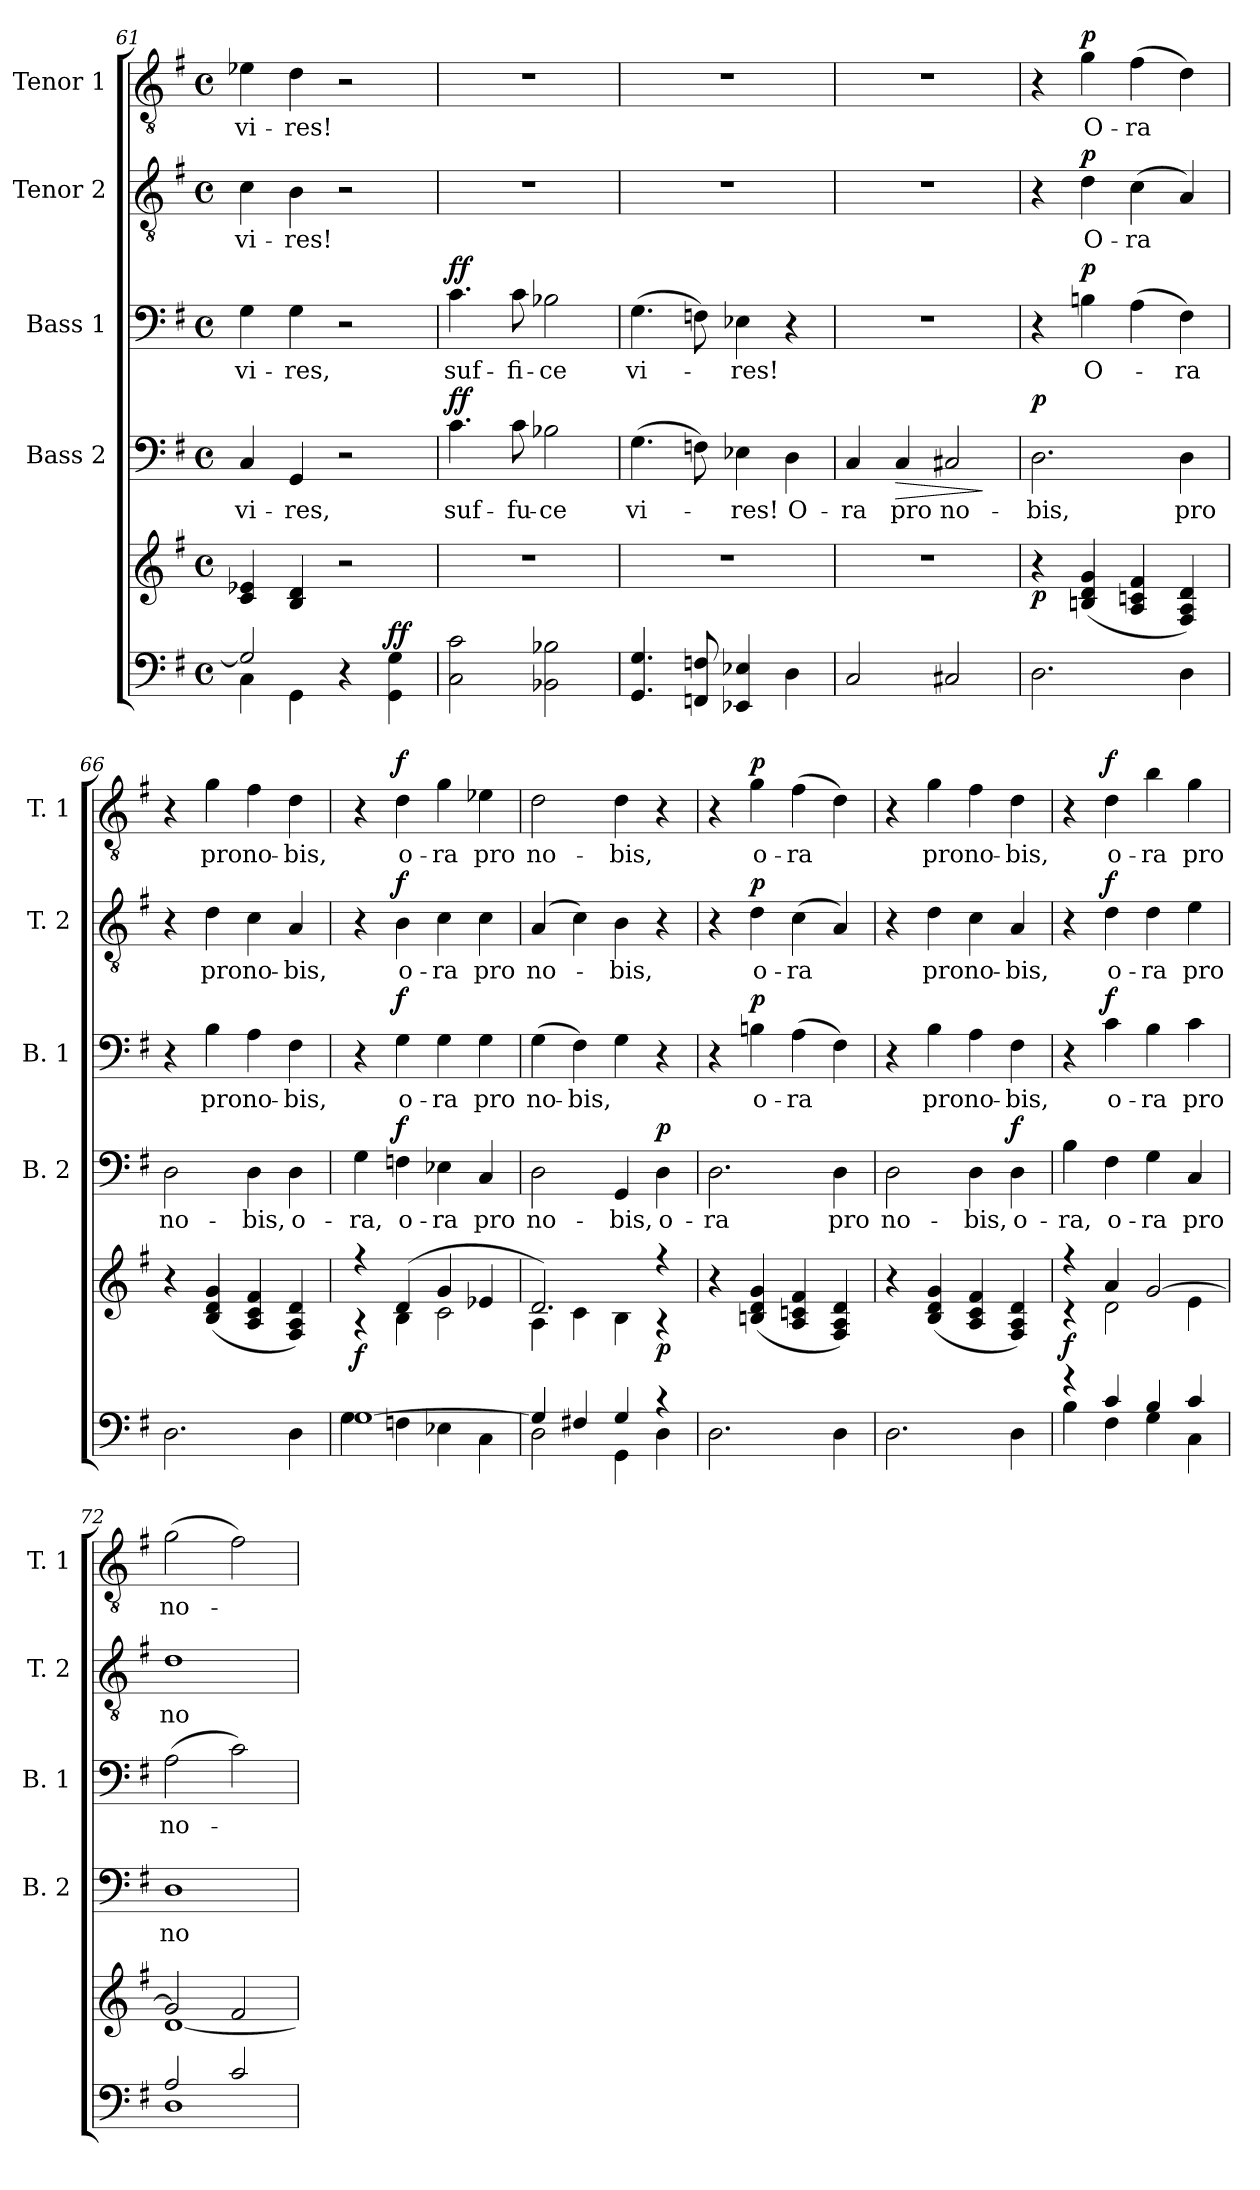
**kern	**kern	**dynam	**kern	**text	**dynam	**kern	**text	**dynam	**kern	**text	**dynam	**kern	**text	**dynam
*part5	*part5	*part5	*part4	*part4	*part4	*part3	*part3	*part3	*part2	*part2	*part2	*part1	*part1	*part1
*staff6	*staff5	*staff5/6	*staff4	*staff4	*staff4	*staff3	*staff3	*staff3	*staff2	*staff2	*staff2	*staff1	*staff1	*staff1
*	*	*	*I"Bass 2	*	*	*I"Bass 1	*	*	*I"Tenor 2	*	*	*I"Tenor 1	*	*
*	*	*	*I'B. 2	*	*	*I'B. 1	*	*	*I'T. 2	*	*	*I'T. 1	*	*
*clefF4	*clefG2	*	*clefF4	*	*	*clefF4	*	*	*clefGv2	*	*	*clefGv2	*	*
*k[f#]	*k[f#]	*	*k[f#]	*	*	*k[f#]	*	*	*k[f#]	*	*	*k[f#]	*	*
*G:	*G:	*	*G:	*	*	*G:	*	*	*G:	*	*	*G:	*	*
*M4/4	*M4/4	*	*M4/4	*	*	*M4/4	*	*	*M4/4	*	*	*M4/4	*	*
*met(c)	*met(c)	*	*met(c)	*	*	*met(c)	*	*	*met(c)	*	*	*met(c)	*	*
=61	=61	=61	=61	=61	=61	=61	=61	=61	=61	=61	=61	=61	=61	=61
*^	*	*	*	*	*	*	*	*	*	*	*	*	*	*
!	!	!	!	!	!LO:LY:b	!	!	!LO:LY:b	!	!	!LO:LY:b	!	!	!LO:LY:b	!
2G/]	4C\	4c/ 4e-X/	.	4C/	vi-	.	4G\	vi-	.	4c\	vi-	.	4e-X\	vi-	.
!	!	!	!	!	!LO:LY:b	!	!	!LO:LY:b	!	!	!LO:LY:b	!	!	!LO:LY:b	!
.	4GG\	4B/ 4d/	.	4GG/	-res,	.	4G\	-res,	.	4B\	-res!	.	4d\	-res!	.
4r	2ryy	2r	.	2r	.	.	2r	.	.	2r	.	.	2r	.	.
!	!	!	!LO:DY:a=2	!	!	!	!	!	!	!	!	!	!	!	!
4GG\ 4G\	.	.	ff	.	.	.	.	.	.	.	.	.	.	.	.
*v	*v	*	*	*	*	*	*	*	*	*	*	*	*	*	*
=62	=62	=62	=62	=62	=62	=62	=62	=62	=62	=62	=62	=62	=62	=62
!	!	!	!	!LO:LY:b	!LO:DY:a	!	!LO:LY:b	!LO:DY:a	!	!	!	!	!	!
2C\ 2c\	1r	.	4.c\	suf-	ff	4.c\	suf-	ff	1r	.	.	1r	.	.
!	!	!	!	!LO:LY:b	!	!	!LO:LY:b	!	!	!	!	!	!	!
.	.	.	8c\	-fu-	.	8c\	-fi-	.	.	.	.	.	.	.
!	!	!	!	!LO:LY:b	!	!	!LO:LY:b	!	!	!	!	!	!	!
2BB-X\ 2B-X\	.	.	2B-X\	-ce	.	2B-X\	-ce	.	.	.	.	.	.	.
=63	=63	=63	=63	=63	=63	=63	=63	=63	=63	=63	=63	=63	=63	=63
!	!	!	!	!LO:LY:b	!	!	!LO:LY:b	!	!	!	!	!	!	!
4.GG/ 4.G/	1r	.	(>4.G\	vi-	.	(>4.G\	vi-	.	1r	.	.	1r	.	.
8FFn/ 8Fn/	.	.	8Fn\)	.	.	8Fn\)	.	.	.	.	.	.	.	.
!	!	!	!	!LO:LY:b	!	!	!LO:LY:b	!	!	!	!	!	!	!
4EE-X/ 4E-X/	.	.	4E-X\	-res!	.	4E-X\	-res!	.	.	.	.	.	.	.
!	!	!	!	!LO:LY:b	!	!	!	!	!	!	!	!	!	!
4D\	.	.	4D\	O-	.	4r	.	.	.	.	.	.	.	.
=64	=64	=64	=64	=64	=64	=64	=64	=64	=64	=64	=64	=64	=64	=64
!	!	!	!	!LO:LY:b	!	!	!	!	!	!	!	!	!	!
2C/	1r	.	4C/	-ra	.	1r	.	.	1r	.	.	1r	.	.
!	!	!	!	!LO:LY:b	!LO:HP:b	!	!	!	!	!	!	!	!	!
.	.	.	4C/	pro	>	.	.	.	.	.	.	.	.	.
!	!	!	!	!LO:LY:b	!	!	!	!	!	!	!	!	!	!
2C#X/	.	.	2C#X/	no-	.	.	.	.	.	.	.	.	.	.
.	.	.	.	.	]	.	.	.	.	.	.	.	.	.
!!LO:PB:g=z
=65	=65	=65	=65	=65	=65	=65	=65	=65	=65	=65	=65	=65	=65	=65
!	!	!LO:DY:b	!	!LO:LY:b	!LO:DY:a	!	!	!	!	!	!	!	!	!
2.D\	4r	p	2.D\	-bis,	p	4r	.	.	4r	.	.	4r	.	.
!	!	!	!	!	!	!	!LO:LY:b	!LO:DY:a	!	!LO:LY:b	!LO:DY:a	!	!LO:LY:b	!LO:DY:a
.	(<4Bn/ 4d/ 4g/	.	.	.	.	4Bn\	O-	p	4d\	O-	p	4g\	O-	p
!	!	!	!	!	!	!	!	!	!	!LO:LY:b	!	!	!LO:LY:b	!
.	4A/ 4cn/ 4f#/	.	.	.	.	(>4A\	.	.	(>4c\	-ra	.	(>4f#\	-ra	.
!	!	!	!	!LO:LY:b	!	!	!LO:LY:b	!	!	!	!	!	!	!
4D\	4F#/ 4A/ 4d/)	.	4D\	pro	.	4F#\)	-ra	.	4A/)	.	.	4d\)	.	.
=66	=66	=66	=66	=66	=66	=66	=66	=66	=66	=66	=66	=66	=66	=66
!	!	!	!	!LO:LY:b	!	!	!	!	!	!	!	!	!	!
2.D\	4r	.	2D\	no-	.	4r	.	.	4r	.	.	4r	.	.
!	!	!	!	!	!	!	!LO:LY:b	!	!	!LO:LY:b	!	!	!LO:LY:b	!
.	(<4B/ 4d/ 4g/	.	.	.	.	4B\	pro	.	4d\	pro	.	4g\	pro	.
!	!	!	!	!LO:LY:b	!	!	!LO:LY:b	!	!	!LO:LY:b	!	!	!LO:LY:b	!
.	4A/ 4c/ 4f#/	.	4D\	-bis,	.	4A\	no-	.	4c\	no-	.	4f#\	no-	.
!	!	!	!	!LO:LY:b	!	!	!LO:LY:b	!	!	!LO:LY:b	!	!	!LO:LY:b	!
4D\	4F#/ 4A/ 4d/)	.	4D\	o-	.	4F#\	-bis,	.	4A/	-bis,	.	4d\	-bis,	.
=67	=67	=67	=67	=67	=67	=67	=67	=67	=67	=67	=67	=67	=67	=67
*^	*^	*	*	*	*	*	*	*	*	*	*	*	*	*
!	!	!	!	!LO:DY:b	!	!LO:LY:b	!	!	!	!	!	!	!	!	!	!
[>1G	4G\	4r	4r	f	4G\	-ra,	.	4r	.	.	4r	.	.	4r	.	.
!	!	!	!	!	!	!LO:LY:b	!LO:DY:a	!	!LO:LY:b	!LO:DY:a	!	!LO:LY:b	!LO:DY:a	!	!LO:LY:b	!LO:DY:a
.	4Fn\	(4d/	4B\	.	4Fn\	o-	f	4G\	o-	f	4B\	o-	f	4d\	o-	f
!	!	!	!	!	!	!LO:LY:b	!	!	!LO:LY:b	!	!	!LO:LY:b	!	!	!LO:LY:b	!
.	4E-X\	4g/	2c\	.	4E-X\	-ra	.	4G\	-ra	.	4c\	-ra	.	4g\	-ra	.
!	!	!	!	!	!	!LO:LY:b	!	!	!LO:LY:b	!	!	!LO:LY:b	!	!	!LO:LY:b	!
.	4C\	4e-X/	.	.	4C/	pro	.	4G\	pro	.	4c\	pro	.	4e-X\	pro	.
=68	=68	=68	=68	=68	=68	=68	=68	=68	=68	=68	=68	=68	=68	=68	=68	=68
!	!	!	!	!	!	!LO:LY:b	!	!	!LO:LY:b	!	!	!LO:LY:b	!	!	!LO:LY:b	!
4G/]	2D\	2.d/)	4A\	.	2D\	no-	.	(>4G\	no-	.	(4A/	no-	.	2d\	no-	.
!	!	!	!	!	!	!	!	!	!LO:LY:b	!	!	!	!	!	!	!
4F#X/	.	.	4c\	.	.	.	.	4F#\)	-bis,	.	4c\)	.	.	.	.	.
!	!	!	!	!	!	!LO:LY:b	!	!	!	!	!	!LO:LY:b	!	!	!LO:LY:b	!
4G/	4GG\	.	4B\	.	4GG/	-bis,	.	4G\	.	.	4B\	-bis,	.	4d\	-bis,	.
!	!	!	!	!LO:DY:b	!	!LO:LY:b	!LO:DY:a	!	!	!	!	!	!	!	!	!
4rB	4D\	4r	4r	p	4D\	o-	p	4r	.	.	4r	.	.	4r	.	.
=69	=69	=69	=69	=69	=69	=69	=69	=69	=69	=69	=69	=69	=69	=69	=69	=69
!	!	!	!	!	!	!LO:LY:b	!	!	!	!	!	!	!	!	!	!
*v	*v	*	*	*	*	*	*	*	*	*	*	*	*	*	*	*
*	*v	*v	*	*	*	*	*	*	*	*	*	*	*	*	*
2.D\	4r	.	2.D\	-ra	.	4r	.	.	4r	.	.	4r	.	.
!	!	!	!	!	!	!	!LO:LY:b	!LO:DY:a	!	!LO:LY:b	!LO:DY:a	!	!LO:LY:b	!LO:DY:a
.	(<4Bn/ 4d/ 4g/	.	.	.	.	4Bn\	o-	p	4d\	o-	p	4g\	o-	p
!	!	!	!	!	!	!	!LO:LY:b	!	!	!LO:LY:b	!	!	!LO:LY:b	!
.	4A/ 4cn/ 4f#/	.	.	.	.	(>4A\	-ra	.	(>4c\	-ra	.	(>4f#\	-ra	.
!	!	!	!	!LO:LY:b	!	!	!	!	!	!	!	!	!	!
4D\	4F#/ 4A/ 4d/)	.	4D\	pro	.	4F#\)	.	.	4A/)	.	.	4d\)	.	.
=70	=70	=70	=70	=70	=70	=70	=70	=70	=70	=70	=70	=70	=70	=70
!	!	!	!	!LO:LY:b	!	!	!	!	!	!	!	!	!	!
2.D\	4r	.	2D\	no-	.	4r	.	.	4r	.	.	4r	.	.
!	!	!	!	!	!	!	!LO:LY:b	!	!	!LO:LY:b	!	!	!LO:LY:b	!
.	(<4B/ 4d/ 4g/	.	.	.	.	4B\	pro	.	4d\	pro	.	4g\	pro	.
!	!	!	!	!LO:LY:b	!	!	!LO:LY:b	!	!	!LO:LY:b	!	!	!LO:LY:b	!
.	4A/ 4c/ 4f#/	.	4D\	-bis,	.	4A\	no-	.	4c\	no-	.	4f#\	no-	.
!	!	!	!	!LO:LY:b	!LO:DY:a	!	!LO:LY:b	!	!	!LO:LY:b	!	!	!LO:LY:b	!
4D\	4F#/ 4A/ 4d/)	.	4D\	o-	f	4F#\	-bis,	.	4A/	-bis,	.	4d\	-bis,	.
=71	=71	=71	=71	=71	=71	=71	=71	=71	=71	=71	=71	=71	=71	=71
*^	*^	*	*	*	*	*	*	*	*	*	*	*	*	*
!	!	!	!	!LO:DY:b	!	!LO:LY:b	!	!	!	!	!	!	!	!	!	!
4rg	4B\	4r	4r	f	4B\	-ra,	.	4r	.	.	4r	.	.	4r	.	.
!	!	!	!	!	!	!LO:LY:b	!	!	!LO:LY:b	!LO:DY:a	!	!LO:LY:b	!LO:DY:a	!	!LO:LY:b	!LO:DY:a
4c/	4F#\	4a/	2d\	.	4F#\	o-	.	4c\	o-	f	4d\	o-	f	4d\	o-	f
!	!	!	!	!	!	!LO:LY:b	!	!	!LO:LY:b	!	!	!LO:LY:b	!	!	!LO:LY:b	!
4B/	4G\	[>2g/	.	.	4G\	-ra	.	4B\	-ra	.	4d\	-ra	.	4b\	-ra	.
!	!	!	!	!	!	!LO:LY:b	!	!	!LO:LY:b	!	!	!LO:LY:b	!	!	!LO:LY:b	!
4c/	4C\	.	4e\	.	4C/	pro	.	4c\	pro	.	4e\	pro	.	4g\	pro	.
!!LO:LB:g=z
=72	=72	=72	=72	=72	=72	=72	=72	=72	=72	=72	=72	=72	=72	=72	=72	=72
!	!	!	!	!	!	!LO:LY:b	!	!	!LO:LY:b	!	!	!LO:LY:b	!	!	!LO:LY:b	!
2A/	1D	2g/]	[<1d	.	1D	no-	.	(>2A\	no-	.	1d	no-	.	(>2g\	no-	.
2c/	.	2f#/	.	.	.	.	.	2c\)	.	.	.	.	.	2f#\)	.	.
*v	*v	*	*	*	*	*	*	*	*	*	*	*	*	*	*	*
*	*v	*v	*	*	*	*	*	*	*	*	*	*	*	*	*
=	=	=	=	=	=	=	=	=	=	=	=	=	=	=
*-	*-	*-	*-	*-	*-	*-	*-	*-	*-	*-	*-	*-	*-	*-
